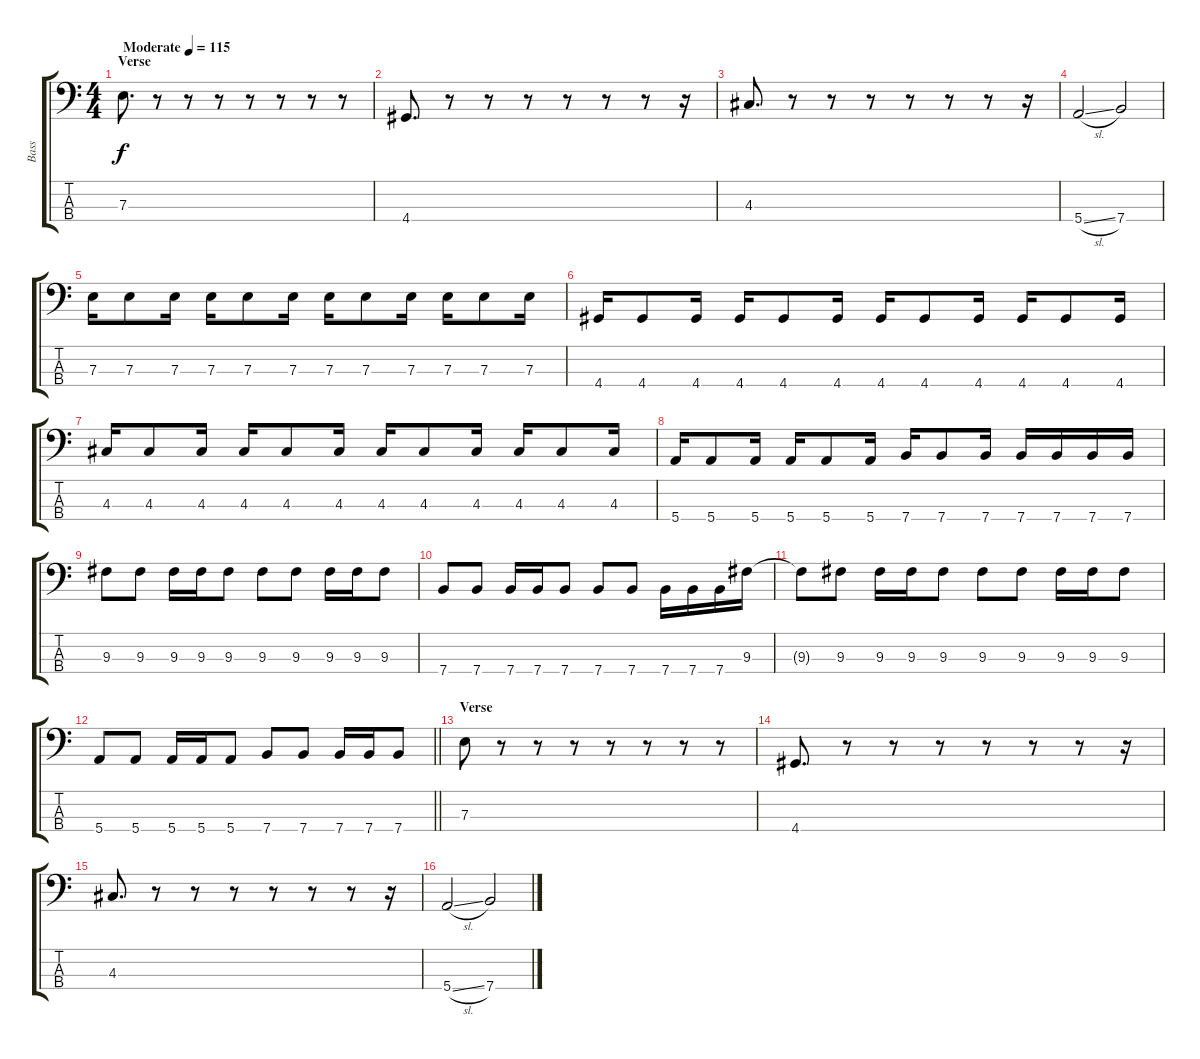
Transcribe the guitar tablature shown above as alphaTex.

\track ("Bass" "Bass") {instrument electricbassfinger}
\staff {score tabs}
\tuning (G2 D2 A1 E1) {hide}
\ts (4 4)
\section ("" "Verse")
\tempo (115 "Moderate")
\clef f4
\ks c
7.3.8{d dy f instrument electricbassfinger} r.8 r.8 r.8 r.8 r.8 r.8 r.8 |
4.4.8{d} r.8 r.8 r.8 r.8 r.8 r.8 r.16 |
4.3.8{d} r.8 r.8 r.8 r.8 r.8 r.8 r.16 |
5.4{sl}.2 7.4.2 |
7.3.16 7.3.8 7.3.16 7.3.16 7.3.8 7.3.16 7.3.16 7.3.8 7.3.16 7.3.16 7.3.8 7.3.16 |
4.4.16 4.4.8 4.4.16 4.4.16 4.4.8 4.4.16 4.4.16 4.4.8 4.4.16 4.4.16 4.4.8 4.4.16 |
4.3.16 4.3.8 4.3.16 4.3.16 4.3.8 4.3.16 4.3.16 4.3.8 4.3.16 4.3.16 4.3.8 4.3.16 |
5.4.16 5.4.8 5.4.16 5.4.16 5.4.8 5.4.16 7.4.16 7.4.8 7.4.16 7.4.16 7.4.16 7.4.16 7.4.16 |
9.3.8 9.3.8 9.3.16 9.3.16 9.3.8 9.3.8 9.3.8 9.3.16 9.3.16 9.3.8 |
7.4.8 7.4.8 7.4.16 7.4.16 7.4.8 7.4.8 7.4.8 7.4.16 7.4.16 7.4.16 9.3.16 |
9.3{t}.8 9.3.8 9.3.16 9.3.16 9.3.8 9.3.8 9.3.8 9.3.16 9.3.16 9.3.8 |
\barLineRight lightlight
5.4.8 5.4.8 5.4.16 5.4.16 5.4.8 7.4.8 7.4.8 7.4.16 7.4.16 7.4.8 |
\section ("" "Verse")
7.3.8 r.8 r.8 r.8 r.8 r.8 r.8 r.8 |
4.4.8{d} r.8 r.8 r.8 r.8 r.8 r.8 r.16 |
4.3.8{d} r.8 r.8 r.8 r.8 r.8 r.8 r.16 |
5.4{sl}.2 7.4.2
